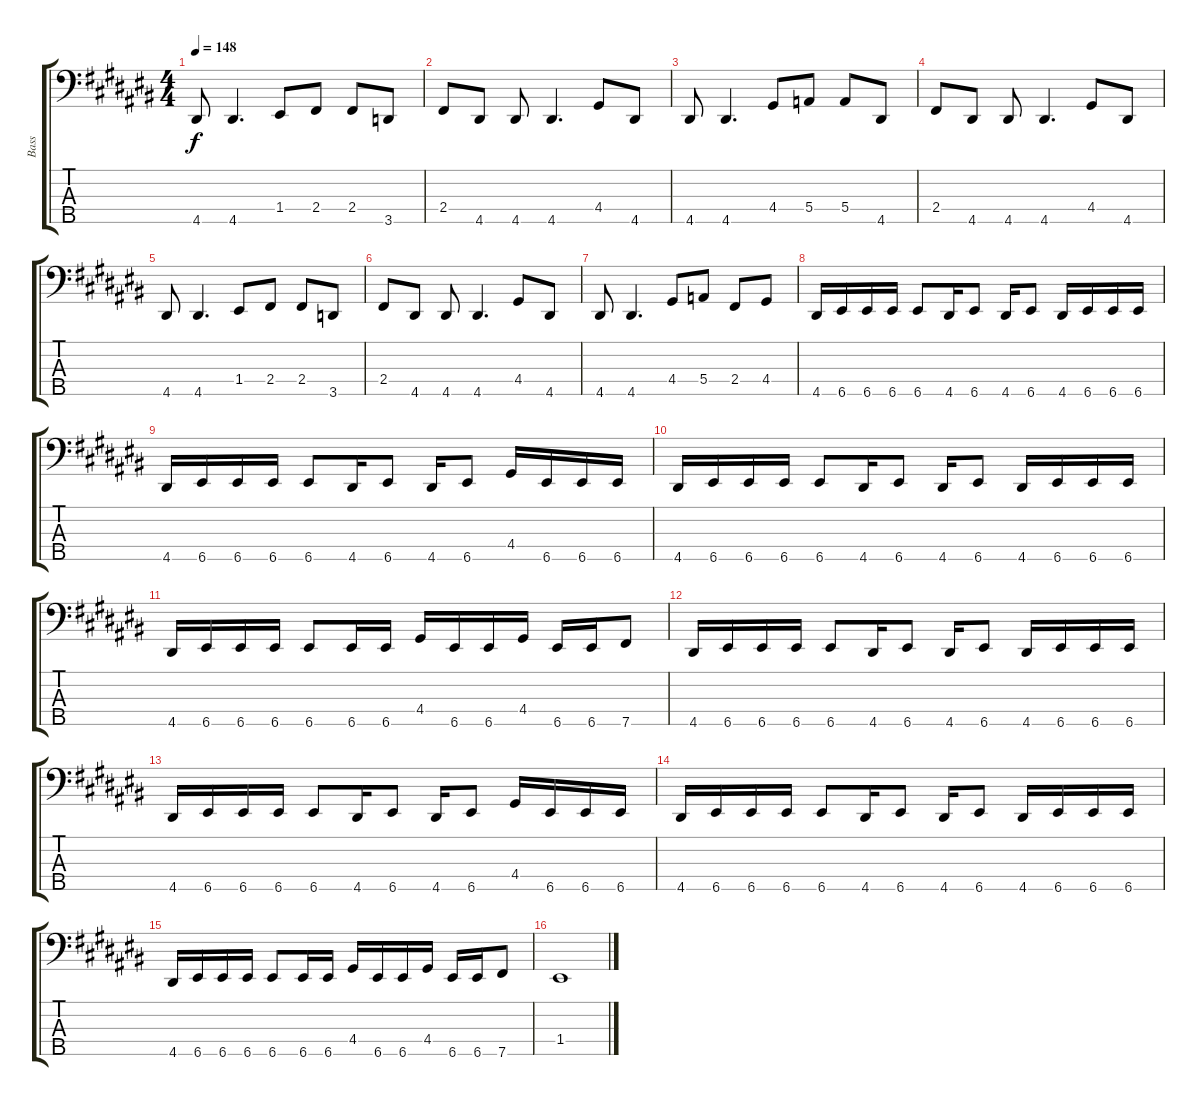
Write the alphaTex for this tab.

\track ("Bass" "Bass") {instrument electricbassfinger}
\staff {score tabs}
\tuning (G2 D2 A1 E1 B0) {hide}
\ts (4 4)
\tempo 148
\clef f4
\ks c#
4.5.8{dy f} 4.5.4{d} 1.4.8 2.4.8 2.4.8 3.5.8 |
2.4.8 4.5.8 4.5.8 4.5.4{d} 4.4.8 4.5.8 |
4.5.8 4.5.4{d} 4.4.8 5.4.8 5.4.8 4.5.8 |
2.4.8 4.5.8 4.5.8 4.5.4{d} 4.4.8 4.5.8 |
4.5.8 4.5.4{d} 1.4.8 2.4.8 2.4.8 3.5.8 |
2.4.8 4.5.8 4.5.8 4.5.4{d} 4.4.8 4.5.8 |
4.5.8 4.5.4{d} 4.4.8 5.4.8 2.4.8 4.4.8 |
4.5.16 6.5.16 6.5.16 6.5.16 6.5.8 4.5.16 6.5.8 4.5.16 6.5.8 4.5.16 6.5.16 6.5.16 6.5.16 |
4.5.16 6.5.16 6.5.16 6.5.16 6.5.8 4.5.16 6.5.8 4.5.16 6.5.8 4.4.16 6.5.16 6.5.16 6.5.16 |
4.5.16 6.5.16 6.5.16 6.5.16 6.5.8 4.5.16 6.5.8 4.5.16 6.5.8 4.5.16 6.5.16 6.5.16 6.5.16 |
4.5.16 6.5.16 6.5.16 6.5.16 6.5.8 6.5.16 6.5.16 4.4.16 6.5.16 6.5.16 4.4.16 6.5.16 6.5.16 7.5.8 |
4.5.16 6.5.16 6.5.16 6.5.16 6.5.8 4.5.16 6.5.8 4.5.16 6.5.8 4.5.16 6.5.16 6.5.16 6.5.16 |
4.5.16 6.5.16 6.5.16 6.5.16 6.5.8 4.5.16 6.5.8 4.5.16 6.5.8 4.4.16 6.5.16 6.5.16 6.5.16 |
4.5.16 6.5.16 6.5.16 6.5.16 6.5.8 4.5.16 6.5.8 4.5.16 6.5.8 4.5.16 6.5.16 6.5.16 6.5.16 |
4.5.16 6.5.16 6.5.16 6.5.16 6.5.8 6.5.16 6.5.16 4.4.16 6.5.16 6.5.16 4.4.16 6.5.16 6.5.16 7.5.8 |
1.4.1
